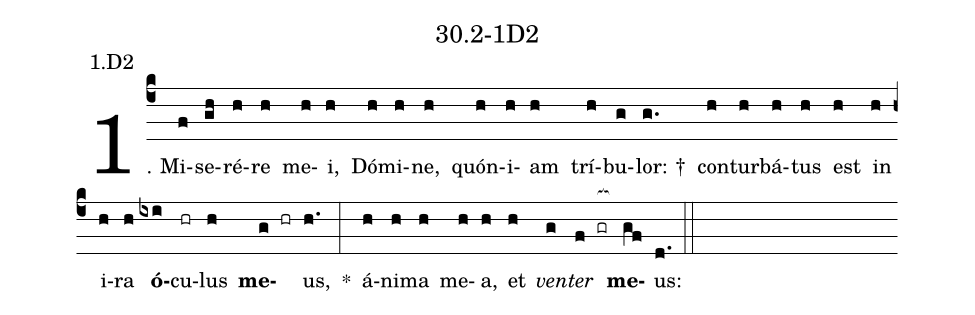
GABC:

name: 30.2-1D2;
annotation: 1.D2;
%%
(c4)1. Mi(f)se(gh)ré(h)re(h) me(h)i,(h) Dó(h)mi(h)ne,(h) quón(h)i(h)am(h) trí(h)bu(g)lor: †(g.) con(h)tur(h)bá(h)tus(h) est(h) in(h) i(h)ra(h) <b>ó</b>(ixi)cu(hr)lus(h) <b>me</b>(g hr)us,(h.) *(:) á(h)ni(h)ma(h) me(h)a,(h) et(h) <i>ven</i>(g)<i>ter</i>(f gr[ocb:1{]) <b>me</b>(gf[ocb:0}])us:(d.) (::)
